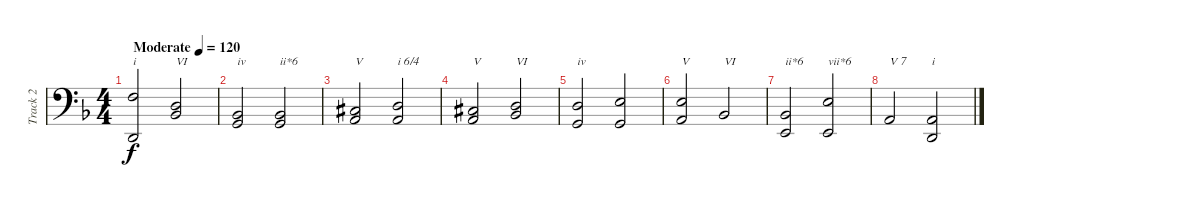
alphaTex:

\track ("Track 2" "Track 2") {instrument acousticgrandpiano}
\staff {score}
\tuning (G2 D2 A1 E1 B0) {hide}
\ts (4 4)
\tempo (120 "Moderate")
\clef f4
\ks f
(10.1 0.2).2{txt "i" dy f instrument acousticgrandpiano} (7.1 8.2).2{txt "VI"} |
(0.1 8.2).2{txt "iv"} (0.1 8.2).2{txt "ii*6"} |
(2.1 11.2{acc #}).2{txt "V"} (2.1 12.2).2{txt "i 6/4"} |
(2.1 11.2{acc #}).2{txt "V"} (3.1 12.2).2{txt "VI"} |
(0.1 12.2).2{txt "iv"} (0.1 14.2).2 |
(2.1 14.2).2{txt "V"} 3.1.2{txt "VI"} |
(3.1 2.2).2{txt "ii*6"} (9.1 2.2).2{txt "vii*6"} |
2.1.2{txt "V 7"} (2.1 0.2).2{txt "i"}
